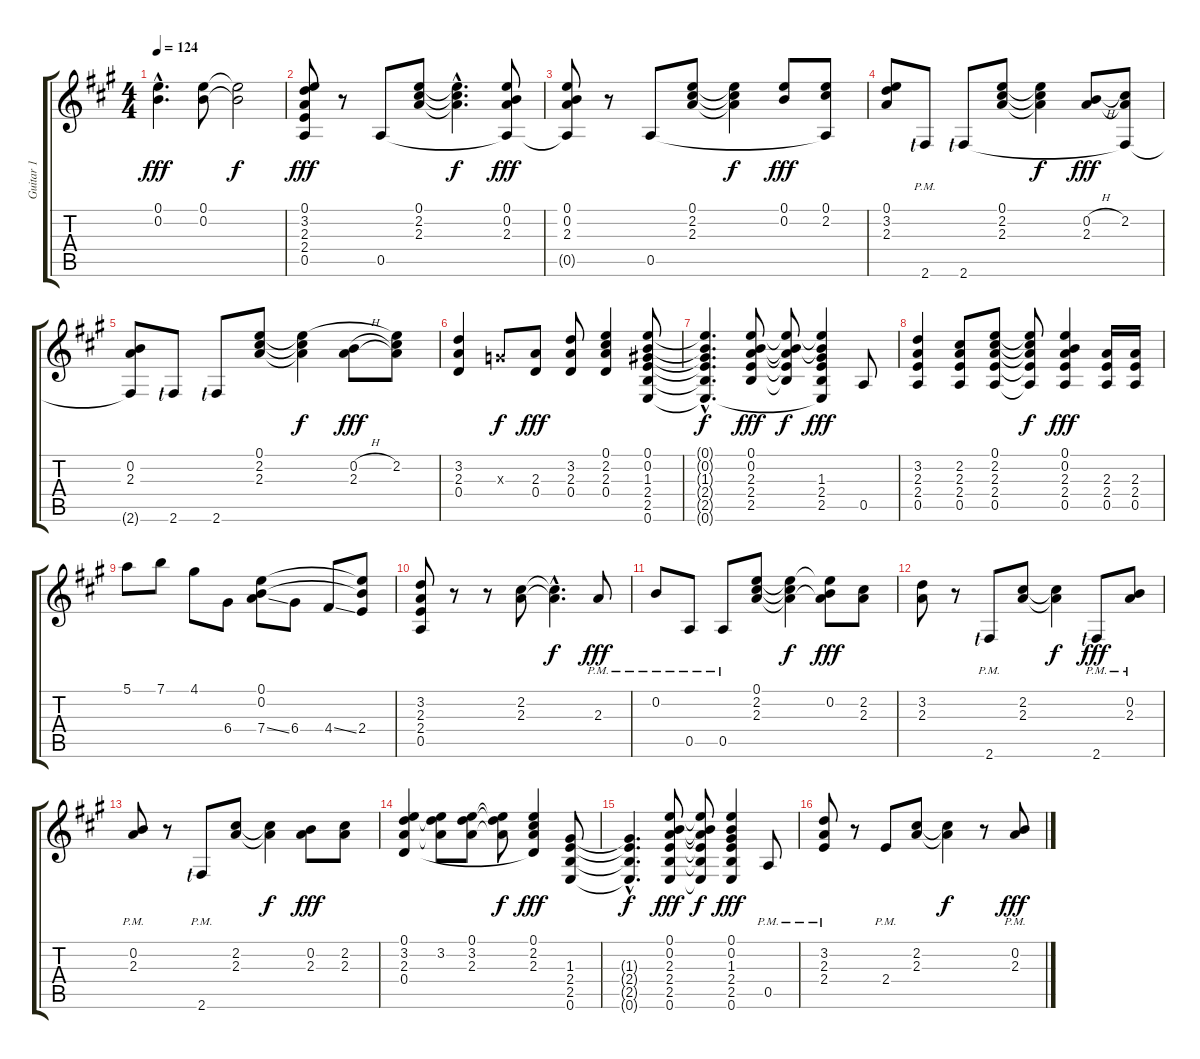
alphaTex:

\track ("Guitar 1" "Guitar 1") {instrument electricguitarclean}
\staff {score tabs}
\tuning (E4 B3 G3 D3 A2 E2) {hide}
\ts (4 4)
\tempo 124
\clef g2
\ks a
(0.1{hac} 0.2{hac}).4{d dy fff} (0.1 0.2).8 (0.1{t} 0.2{t}).2{dy f} |
(0.1 3.2 2.3 2.4 0.5).8{dy fff} r.8 0.5.8 (0.1 2.2 2.3).8 (0.1{hac t} 2.2{hac t} 2.3{hac t}).4{d dy f} (0.1 0.2 2.3 0.5{t}).8{dy fff} |
(0.1 0.2 2.3 0.5{t}).8 r.8 0.5.8 (0.1 2.2 2.3).8 (0.1{t} 2.2{t} 2.3{t}).4{dy f} (0.1 0.2).8{dy fff} (0.1 2.2 0.5{t}).8 |
(0.1 3.2 2.3).8 2.6{pm lf 1}.8 2.6{lf 1}.8 (0.1 2.2 2.3).8 (0.1{t} 2.2{t} 2.3{t}).4{dy f} (0.2{h} 2.3).8{dy fff} (2.2 2.3{t} 2.6{t}).8 |
(0.2 2.3 2.6{t}).8 2.6{lf 1}.8 2.6{lf 1}.8 (0.1 2.2 2.3).8 (0.1{t} 2.2{t} 2.3{t}).4{dy f} (0.2{h} 2.3).8{dy fff} (0.1{t} 2.2 2.3{t}).8 |
(3.2 2.3 0.4).4 0.3{x}.8{dy f} (2.3 0.4).8{dy fff} (3.2 2.3 0.4).8 (0.1 2.2 2.3 0.4).4 (0.1 0.2 1.3 2.4 2.5 0.6).8 |
(0.1{hac t} 0.2{hac t} 1.3{hac t} 2.4{hac t} 2.5{hac t} 0.6{hac t}).4{d dy f} (0.1 0.2 2.3 2.4 2.5).8{dy fff} (0.1{t} 0.2{t} 2.3{t} 2.4{t} 2.5{t}).8{dy f} (0.1{t} 0.2{t} 1.3 2.4 2.5 0.6{t}).4{dy fff} 0.5.8 |
(3.2 2.3 2.4 0.5).4 (2.2 2.3 2.4 0.5).8 (0.1 2.2 2.3 2.4 0.5).8 (0.1{t} 2.2{t} 2.3{t} 2.4{t} 0.5{t}).8{dy f} (0.1 0.2 2.3 2.4 0.5).4{dy fff} (2.3 2.4 0.5).16 (2.3 2.4 0.5).16 |
5.1.8 7.1.8 4.1.8 6.4.8 (0.1 0.2 7.4{ss}).8 6.4.8 4.4{ss}.8 (0.1{t} 0.2{t} 2.4).8 |
(3.2 2.3 2.4 0.5).8 r.8 r.8 (2.2 2.3).8 (2.2{hac t} 2.3{hac t}).4{d dy f} 2.3{pm}.8{dy fff} |
0.2{pm}.8 0.5{pm}.8 0.5{pm}.8 (0.1 2.2 2.3).8 (0.1{t} 2.2{t} 2.3{t}).4{dy f} (0.1{t} 0.2 2.3{t}).8{dy fff} (2.2 2.3).8 |
(3.2 2.3).8 r.8 2.6{pm lf 1}.8 (2.2 2.3).8 (2.2{t} 2.3{t}).4{dy f} 2.6{pm lf 1}.8{dy fff} (0.2{pm} 2.3{pm}).8 |
(0.2{pm} 2.3{pm}).8 r.8 2.6{pm lf 1}.8 (2.2 2.3).8 (2.2{t} 2.3{t}).4{dy f} (0.2 2.3).8{dy fff} (2.2 2.3).8 |
(0.1 3.2 2.3 0.4).4 (0.1{t} 3.2 2.3{t}).8 (0.1 3.2 2.3).8 (0.1{t} 3.2{t} 2.3{t}).8{dy f} (0.1 2.2 2.3 0.4{t}).4{dy fff} (1.3 2.4 2.5 0.6).8 |
(1.3{hac t} 2.4{hac t} 2.5{hac t} 0.6{hac t}).4{d dy f} (0.1 0.2 2.3 2.4 2.5 0.6).8{dy fff} (0.1{t} 0.2{t} 2.3{t} 2.4{t} 2.5{t} 0.6{t}).8{dy f} (0.1 0.2 1.3 2.4 2.5 0.6).4{dy fff} 0.5{pm}.8 |
(3.2{pm} 2.3{pm} 2.4{pm}).8 r.8 2.4{pm}.8 (2.2 2.3).8 (2.2{t} 2.3{t}).4{dy f} r.8 (0.2{pm} 2.3{pm}).8{dy fff}
